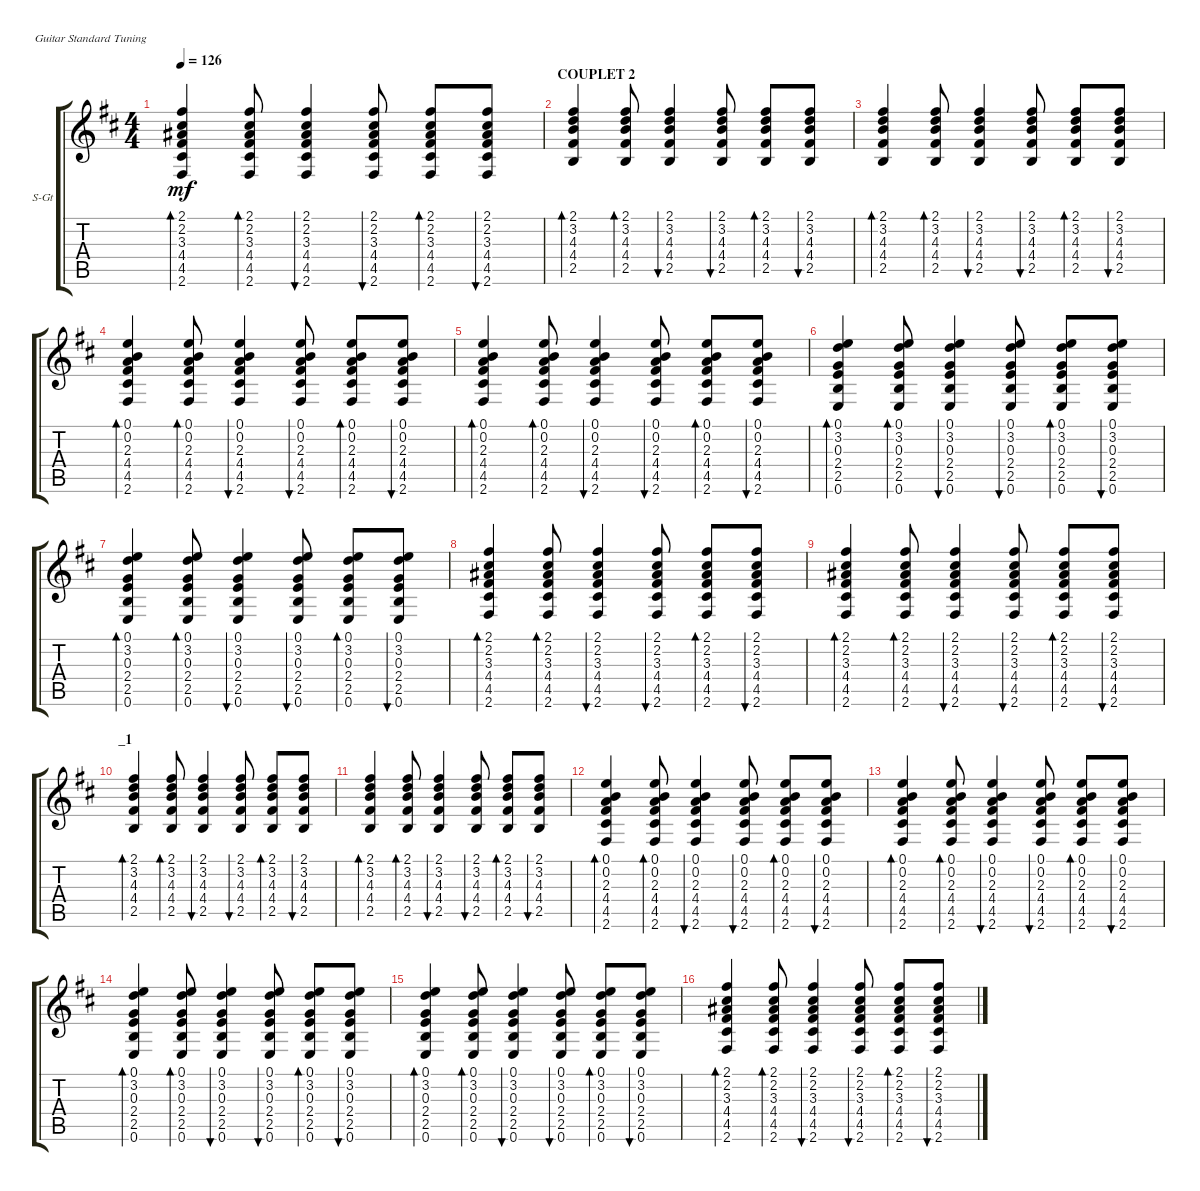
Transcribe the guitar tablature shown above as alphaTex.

\defaultSystemsLayout 4
\bracketExtendMode groupsimilarinstruments
\firstSystemTrackNameOrientation horizontal
\otherSystemsTrackNameOrientation horizontal
\track ("Steel Guitar" "S-Gt") {instrument acousticguitarsteel}
\staff {score tabs}
\tuning (E4 B3 G3 D3 A2 E2)
\ts (4 4)
\tempo 126
\clef g2
\ks bminor
(4.4 4.5 3.3 2.2 2.1 2.6).4{bd 30 dy mf} (4.4 4.5 3.3 2.2 2.1 2.6).8{bd 30} (4.4 4.5 3.3 2.2 2.1 2.6).4{bu 30} (4.4 4.5 3.3 2.2 2.1 2.6).8{bu 30} (4.4 4.5 3.3 2.2 2.1 2.6).8{bd 30} (4.4 4.5 3.3 2.2 2.1 2.6).8{bu 30} |
\section ("" "COUPLET 2")
(4.4 2.5 4.3 3.2 2.1).4{bd 30} (4.4 2.5 4.3 3.2 2.1).8{bd 30} (4.4 2.5 4.3 3.2 2.1).4{bu 30} (4.4 2.5 4.3 3.2 2.1).8{bu 30} (4.4 2.5 4.3 3.2 2.1).8{bd 30} (4.4 2.5 4.3 3.2 2.1).8{bu 30} |
(4.4 2.5 4.3 3.2 2.1).4{bd 30} (4.4 2.5 4.3 3.2 2.1).8{bd 30} (4.4 2.5 4.3 3.2 2.1).4{bu 30} (4.4 2.5 4.3 3.2 2.1).8{bu 30} (4.4 2.5 4.3 3.2 2.1).8{bd 30} (4.4 2.5 4.3 3.2 2.1).8{bu 30} |
(4.4 4.5 2.3 0.2 0.1 2.6).4{bd 30} (4.4 4.5 2.3 0.2 0.1 2.6).8{bd 30} (4.4 4.5 2.3 0.2 0.1 2.6).4{bu 30} (4.4 4.5 2.3 0.2 0.1 2.6).8{bu 30} (4.4 4.5 2.3 0.2 0.1 2.6).8{bd 30} (4.4 4.5 2.3 0.2 0.1 2.6).8{bu 30} |
(4.4 4.5 2.3 0.2 0.1 2.6).4{bd 30} (4.4 4.5 2.3 0.2 0.1 2.6).8{bd 30} (4.4 4.5 2.3 0.2 0.1 2.6).4{bu 30} (4.4 4.5 2.3 0.2 0.1 2.6).8{bu 30} (4.4 4.5 2.3 0.2 0.1 2.6).8{bd 30} (4.4 4.5 2.3 0.2 0.1 2.6).8{bu 30} |
(2.4 0.6 2.5 0.3 3.2 0.1).4{bd 30} (2.4 0.6 2.5 0.3 3.2 0.1).8{bd 30} (2.4 0.6 2.5 0.3 3.2 0.1).4{bu 30} (2.4 0.6 2.5 0.3 3.2 0.1).8{bu 30} (2.4 0.6 2.5 0.3 3.2 0.1).8{bd 30} (2.4 0.6 2.5 0.3 3.2 0.1).8{bu 30} |
(2.4 0.6 2.5 0.3 3.2 0.1).4{bd 30} (2.4 0.6 2.5 0.3 3.2 0.1).8{bd 30} (2.4 0.6 2.5 0.3 3.2 0.1).4{bu 30} (2.4 0.6 2.5 0.3 3.2 0.1).8{bu 30} (2.4 0.6 2.5 0.3 3.2 0.1).8{bd 30} (2.4 0.6 2.5 0.3 3.2 0.1).8{bu 30} |
(4.4 4.5 3.3 2.2 2.1 2.6).4{bd 30} (4.4 4.5 3.3 2.2 2.1 2.6).8{bd 30} (4.4 4.5 3.3 2.2 2.1 2.6).4{bu 30} (4.4 4.5 3.3 2.2 2.1 2.6).8{bu 30} (4.4 4.5 3.3 2.2 2.1 2.6).8{bd 30} (4.4 4.5 3.3 2.2 2.1 2.6).8{bu 30} |
(4.4 4.5 3.3 2.2 2.1 2.6).4{bd 30} (4.4 4.5 3.3 2.2 2.1 2.6).8{bd 30} (4.4 4.5 3.3 2.2 2.1 2.6).4{bu 30} (4.4 4.5 3.3 2.2 2.1 2.6).8{bu 30} (4.4 4.5 3.3 2.2 2.1 2.6).8{bd 30} (4.4 4.5 3.3 2.2 2.1 2.6).8{bu 30} |
\section ("" "_1")
(4.4 2.5 4.3 3.2 2.1).4{bd 30} (4.4 2.5 4.3 3.2 2.1).8{bd 30} (4.4 2.5 4.3 3.2 2.1).4{bu 30} (4.4 2.5 4.3 3.2 2.1).8{bu 30} (4.4 2.5 4.3 3.2 2.1).8{bd 30} (4.4 2.5 4.3 3.2 2.1).8{bu 30} |
(4.4 2.5 4.3 3.2 2.1).4{bd 30} (4.4 2.5 4.3 3.2 2.1).8{bd 30} (4.4 2.5 4.3 3.2 2.1).4{bu 30} (4.4 2.5 4.3 3.2 2.1).8{bu 30} (4.4 2.5 4.3 3.2 2.1).8{bd 30} (4.4 2.5 4.3 3.2 2.1).8{bu 30} |
(4.4 4.5 2.3 0.2 0.1 2.6).4{bd 30} (4.4 4.5 2.3 0.2 0.1 2.6).8{bd 30} (4.4 4.5 2.3 0.2 0.1 2.6).4{bu 30} (4.4 4.5 2.3 0.2 0.1 2.6).8{bu 30} (4.4 4.5 2.3 0.2 0.1 2.6).8{bd 30} (4.4 4.5 2.3 0.2 0.1 2.6).8{bu 30} |
(4.4 4.5 2.3 0.2 0.1 2.6).4{bd 30} (4.4 4.5 2.3 0.2 0.1 2.6).8{bd 30} (4.4 4.5 2.3 0.2 0.1 2.6).4{bu 30} (4.4 4.5 2.3 0.2 0.1 2.6).8{bu 30} (4.4 4.5 2.3 0.2 0.1 2.6).8{bd 30} (4.4 4.5 2.3 0.2 0.1 2.6).8{bu 30} |
(2.4 0.6 2.5 0.3 3.2 0.1).4{bd 30} (2.4 0.6 2.5 0.3 3.2 0.1).8{bd 30} (2.4 0.6 2.5 0.3 3.2 0.1).4{bu 30} (2.4 0.6 2.5 0.3 3.2 0.1).8{bu 30} (2.4 0.6 2.5 0.3 3.2 0.1).8{bd 30} (2.4 0.6 2.5 0.3 3.2 0.1).8{bu 30} |
(2.4 0.6 2.5 0.3 3.2 0.1).4{bd 30} (2.4 0.6 2.5 0.3 3.2 0.1).8{bd 30} (2.4 0.6 2.5 0.3 3.2 0.1).4{bu 30} (2.4 0.6 2.5 0.3 3.2 0.1).8{bu 30} (2.4 0.6 2.5 0.3 3.2 0.1).8{bd 30} (2.4 0.6 2.5 0.3 3.2 0.1).8{bu 30} |
(4.4 4.5 3.3 2.2 2.1 2.6).4{bd 30} (4.4 4.5 3.3 2.2 2.1 2.6).8{bd 30} (4.4 4.5 3.3 2.2 2.1 2.6).4{bu 30} (4.4 4.5 3.3 2.2 2.1 2.6).8{bu 30} (4.4 4.5 3.3 2.2 2.1 2.6).8{bd 30} (4.4 4.5 3.3 2.2 2.1 2.6).8{bu 30}
